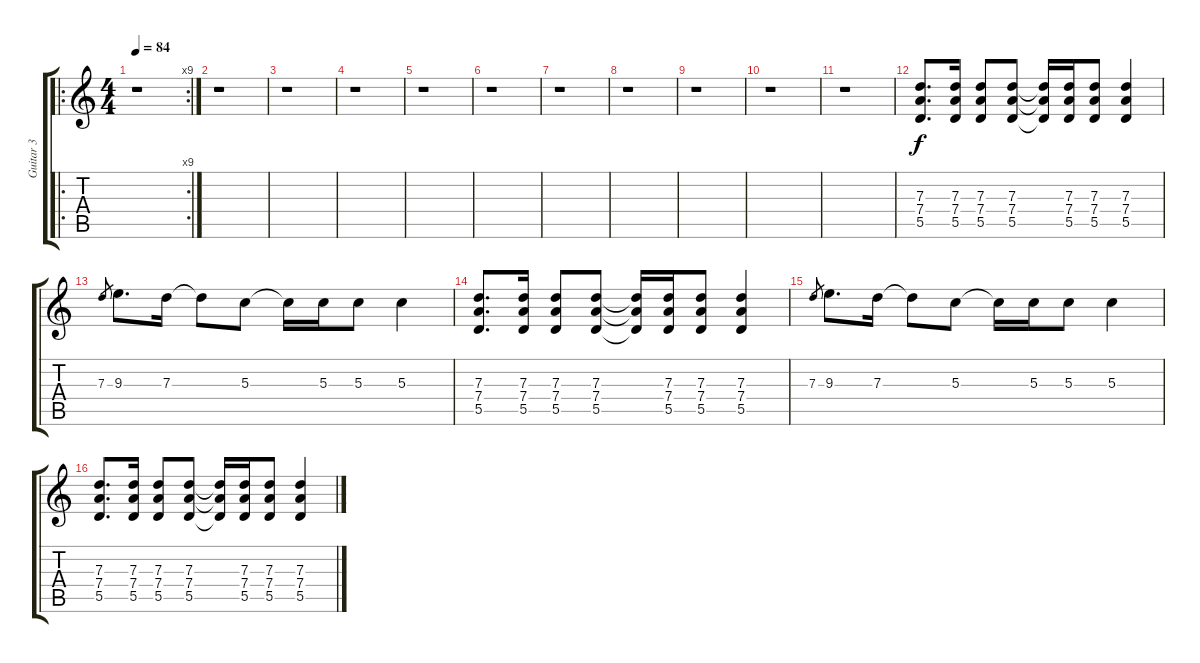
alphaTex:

\track ("Guitar 3" "Guitar 3") {instrument overdrivenguitar}
\staff {score tabs}
\tuning (E4 B3 G3 D3 A2 D2) {hide}
\ro
\rc 9
\ts (4 4)
\tempo 84
\clef g2
\ks c
r.1{dy f instrument overdrivenguitar} |
r.1 |
r.1 |
r.1 |
r.1 |
r.1 |
r.1 |
r.1 |
r.1 |
r.1 |
r.1 |
(7.3 7.4 5.5).8{d} (7.3 7.4 5.5).16 (7.3 7.4 5.5).8 (7.3 7.4 5.5).8 (7.3{t} 7.4{t} 5.5{t}).16 (7.3 7.4 5.5).16 (7.3 7.4 5.5).8 (7.3 7.4 5.5).4 |
7.3.8{gr} 9.3.8{d} 7.3.16 7.3{t}.8 5.3.8 5.3{t}.16 5.3.16 5.3.8 5.3.4 |
(7.3 7.4 5.5).8{d} (7.3 7.4 5.5).16 (7.3 7.4 5.5).8 (7.3 7.4 5.5).8 (7.3{t} 7.4{t} 5.5{t}).16 (7.3 7.4 5.5).16 (7.3 7.4 5.5).8 (7.3 7.4 5.5).4 |
7.3.8{gr} 9.3.8{d} 7.3.16 7.3{t}.8 5.3.8 5.3{t}.16 5.3.16 5.3.8 5.3.4 |
(7.3 7.4 5.5).8{d} (7.3 7.4 5.5).16 (7.3 7.4 5.5).8 (7.3 7.4 5.5).8 (7.3{t} 7.4{t} 5.5{t}).16 (7.3 7.4 5.5).16 (7.3 7.4 5.5).8 (7.3 7.4 5.5).4
